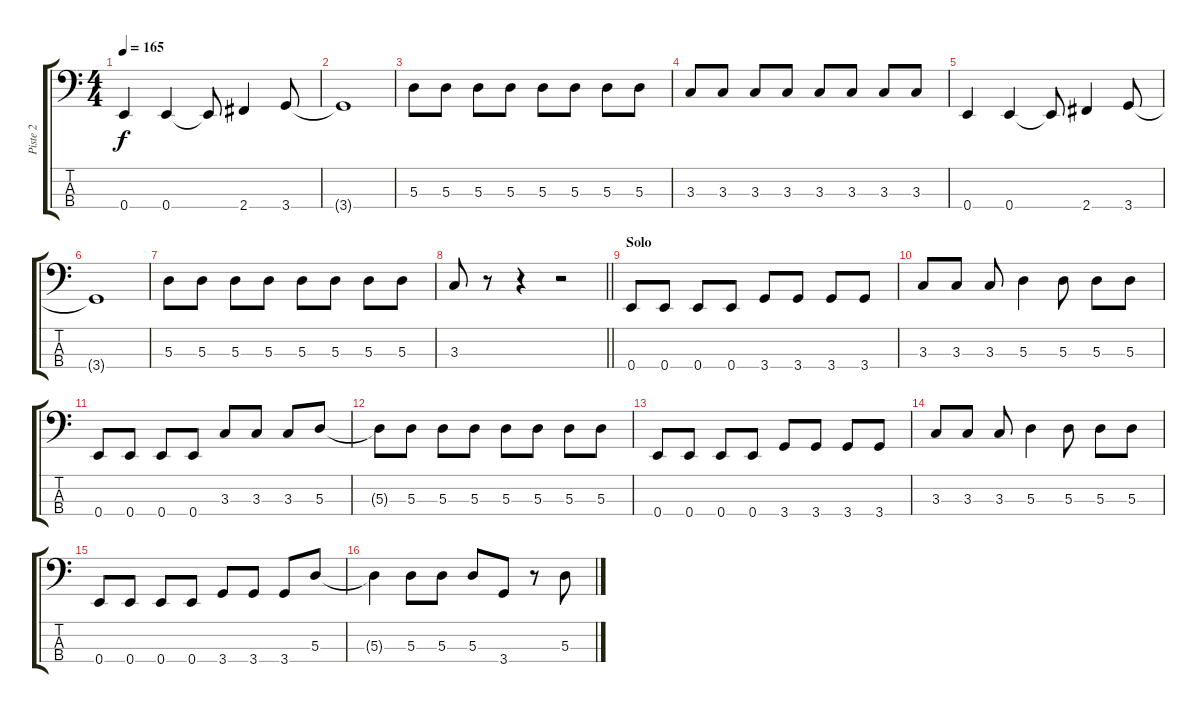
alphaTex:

\track ("Piste 2" "Piste 2") {instrument electricbasspick}
\staff {score tabs}
\tuning (G2 D2 A1 E1) {hide}
\ts (4 4)
\tempo 165
\clef f4
\ks c
0.4.4{dy f} 0.4.4 0.4{t}.8 2.4.4 3.4.8 |
3.4{t}.1 |
5.3.8 5.3.8 5.3.8 5.3.8 5.3.8 5.3.8 5.3.8 5.3.8 |
3.3.8 3.3.8 3.3.8 3.3.8 3.3.8 3.3.8 3.3.8 3.3.8 |
0.4.4 0.4.4 0.4{t}.8 2.4.4 3.4.8 |
3.4{t}.1 |
5.3.8 5.3.8 5.3.8 5.3.8 5.3.8 5.3.8 5.3.8 5.3.8 |
\barLineRight lightlight
3.3.8 r.8 r.4 r.2 |
\section ("" "Solo")
0.4.8 0.4.8 0.4.8 0.4.8 3.4.8 3.4.8 3.4.8 3.4.8 |
3.3.8 3.3.8 3.3.8 5.3.4 5.3.8 5.3.8 5.3.8 |
0.4.8 0.4.8 0.4.8 0.4.8 3.3.8 3.3.8 3.3.8 5.3.8 |
5.3{t}.8 5.3.8 5.3.8 5.3.8 5.3.8 5.3.8 5.3.8 5.3.8 |
0.4.8 0.4.8 0.4.8 0.4.8 3.4.8 3.4.8 3.4.8 3.4.8 |
3.3.8 3.3.8 3.3.8 5.3.4 5.3.8 5.3.8 5.3.8 |
0.4.8 0.4.8 0.4.8 0.4.8 3.4.8 3.4.8 3.4.8 5.3.8 |
5.3{t}.4 5.3.8 5.3.8 5.3.8 3.4.8 r.8 5.3.8
